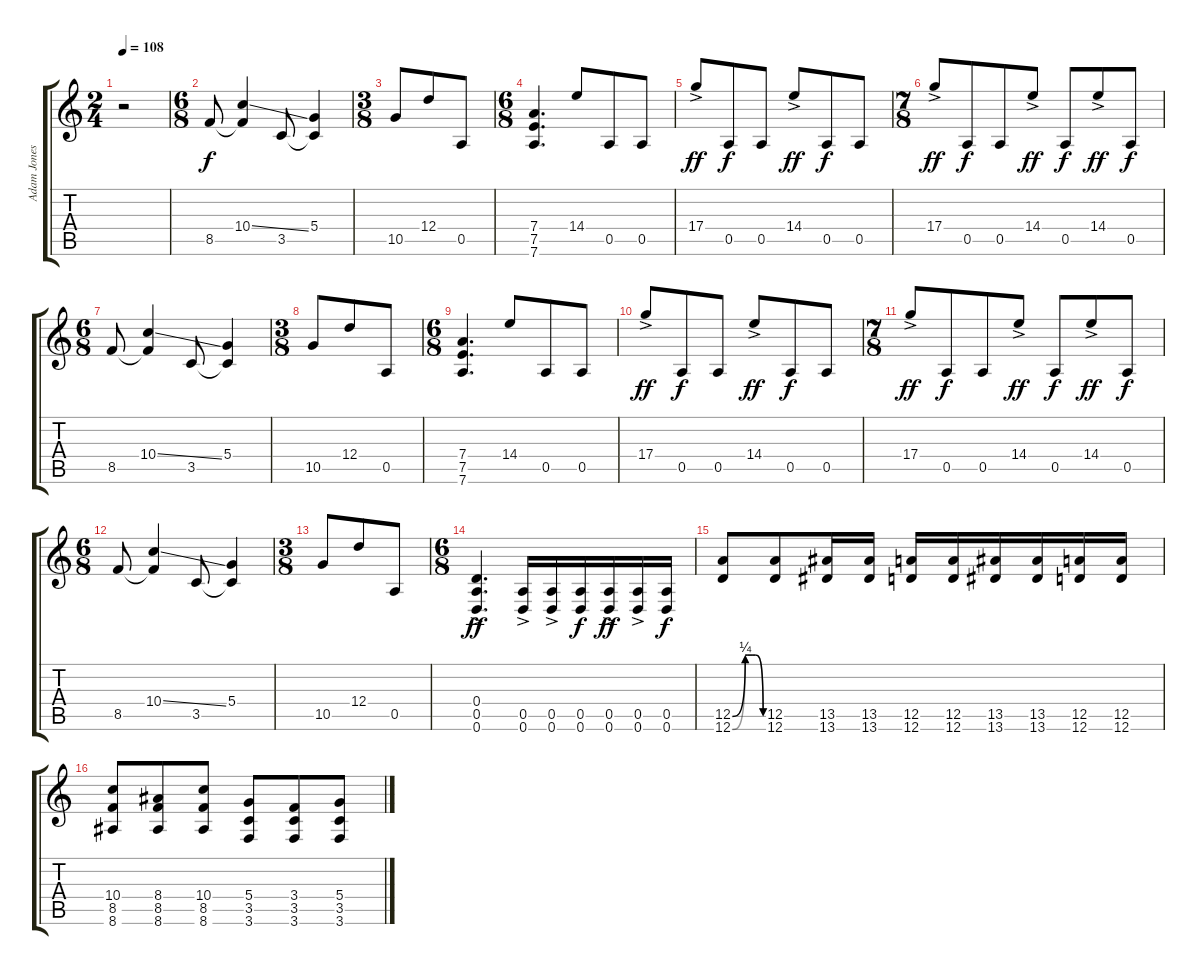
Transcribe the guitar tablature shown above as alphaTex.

\track ("Adam Jones (Guitar II)" "Adam Jones") {instrument distortionguitar}
\staff {score tabs}
\tuning (E4 B3 G3 D3 A2 D2) {hide}
\ts (2 4)
\tempo 108
\clef g2
\ks c
r.2{dy mp} |
\ts (6 8)
8.5.8{dy f} (10.4{ss} 8.5{t}).4 3.5.8 (5.4 3.5{t}).4 |
\ts (3 8)
10.5.8 12.4.8 0.5.8 |
\ts (6 8)
(7.4 7.5 7.6).4{d} 14.4.8 0.5.8 0.5.8 |
17.4{ac}.8{dy ff} 0.5.8{dy f} 0.5.8 14.4{ac}.8{dy ff} 0.5.8{dy f} 0.5.8 |
\ts (7 8)
17.4{ac}.8{dy ff} 0.5.8{dy f} 0.5.8 14.4{ac}.8{dy ff} 0.5.8{dy f} 14.4{ac}.8{dy ff} 0.5.8{dy f} |
\ts (6 8)
8.5.8 (10.4{ss} 8.5{t}).4 3.5.8 (5.4 3.5{t}).4 |
\ts (3 8)
10.5.8 12.4.8 0.5.8 |
\ts (6 8)
(7.4 7.5 7.6).4{d} 14.4.8 0.5.8 0.5.8 |
17.4{ac}.8{dy ff} 0.5.8{dy f} 0.5.8 14.4{ac}.8{dy ff} 0.5.8{dy f} 0.5.8 |
\ts (7 8)
17.4{ac}.8{dy ff} 0.5.8{dy f} 0.5.8 14.4{ac}.8{dy ff} 0.5.8{dy f} 14.4{ac}.8{dy ff} 0.5.8{dy f} |
\ts (6 8)
8.5.8 (10.4{ss} 8.5{t}).4 3.5.8 (5.4 3.5{t}).4 |
\ts (3 8)
10.5.8 12.4.8 0.5.8 |
\ts (6 8)
(0.4{ac} 0.5{ac} 0.6{ac}).4{d dy ff} (0.5{ac} 0.6{ac}).16 (0.5{ac} 0.6{ac}).16 (0.5 0.6).16{dy f} (0.5{ac} 0.6{ac}).16{dy ff} (0.5{ac} 0.6{ac}).16 (0.5 0.6).16{dy f} |
(12.5{be (custom 0 0 25 1 30 1 40 1 45 1 60 0)} 12.6{be (custom 0 0 25 1 30 1 35 1 45 1 60 0)}).8 (12.5 12.6).8 (13.5 13.6).16 (13.5 13.6).16 (12.5 12.6).16 (12.5 12.6).16 (13.5 13.6).16 (13.5 13.6).16 (12.5 12.6).16 (12.5 12.6).16 |
(10.4 8.5 8.6).8 (8.4 8.5 8.6).8 (10.4 8.5 8.6).8 (5.4 3.5 3.6).8 (3.4 3.5 3.6).8 (5.4 3.5 3.6).8
